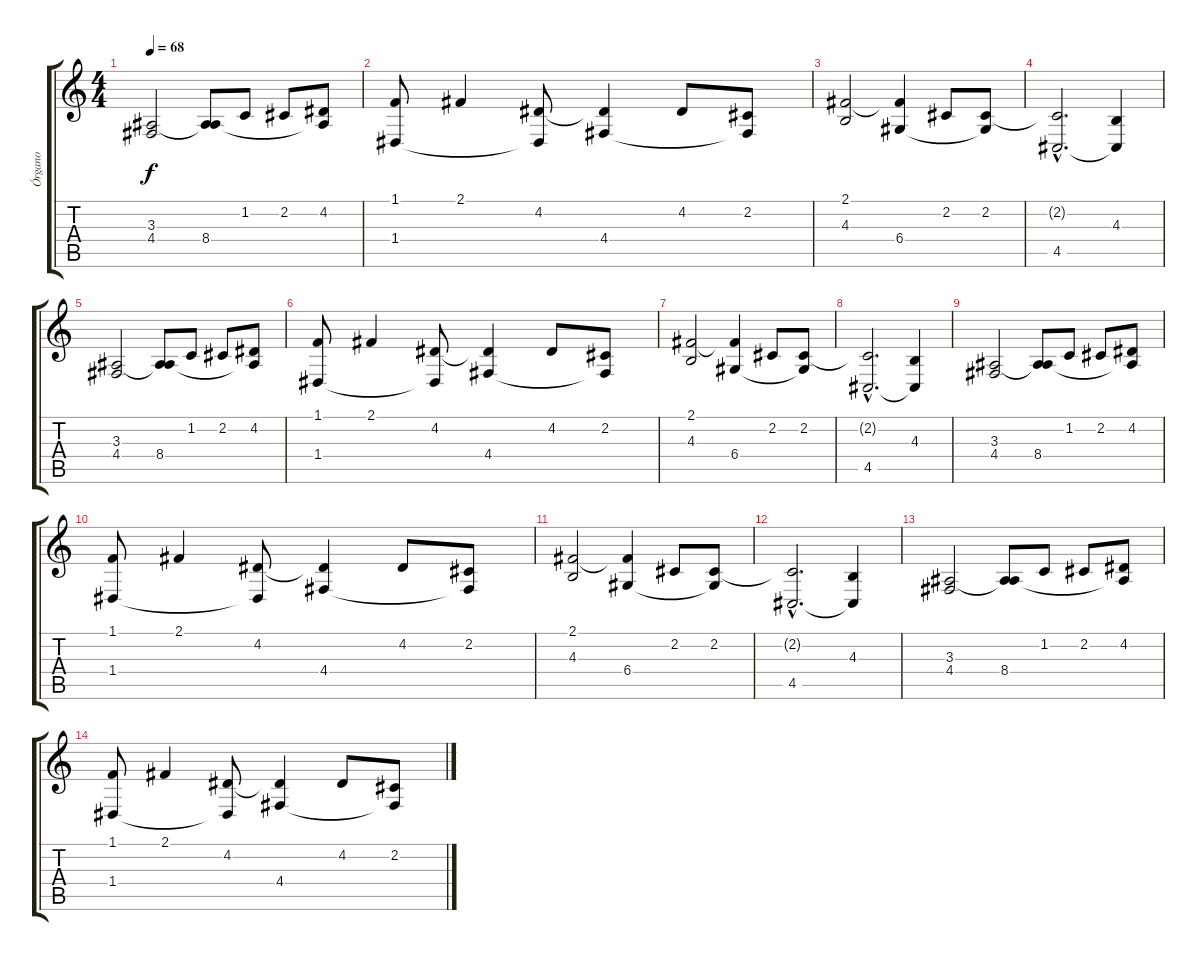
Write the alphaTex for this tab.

\track ("Órgano" "Órgano") {instrument drawbarorgan}
\staff {score tabs}
\tuning (E4 B3 G3 D3 A2 E2) {hide}
\ts (4 4)
\tempo 68
\clef g2
\ks c
(3.3 4.4).2{dy f} (3.3{t} 8.4).8 1.2.8 2.2.8 (4.2 8.4{t}).8 |
(1.1 1.4).8 2.1.4 (4.2 1.4{t}).8 (4.2{t} 4.4).4 4.2.8 (2.2 4.4{t}).8 |
(2.1 4.3).2 (2.1{t} 6.4).4 2.2.8 (2.2 6.4{t}).8 |
(2.2{hac t} 4.5{hac}).2{d} (4.3 4.5{t}).4 |
(3.3 4.4).2 (3.3{t} 8.4).8 1.2.8 2.2.8 (4.2 8.4{t}).8 |
(1.1 1.4).8 2.1.4 (4.2 1.4{t}).8 (4.2{t} 4.4).4 4.2.8 (2.2 4.4{t}).8 |
(2.1 4.3).2 (2.1{t} 6.4).4 2.2.8 (2.2 6.4{t}).8 |
(2.2{hac t} 4.5{hac}).2{d} (4.3 4.5{t}).4 |
(3.3 4.4).2 (3.3{t} 8.4).8 1.2.8 2.2.8 (4.2 8.4{t}).8 |
(1.1 1.4).8 2.1.4 (4.2 1.4{t}).8 (4.2{t} 4.4).4 4.2.8 (2.2 4.4{t}).8 |
(2.1 4.3).2 (2.1{t} 6.4).4 2.2.8 (2.2 6.4{t}).8 |
(2.2{hac t} 4.5{hac}).2{d} (4.3 4.5{t}).4 |
(3.3 4.4).2 (3.3{t} 8.4).8 1.2.8 2.2.8 (4.2 8.4{t}).8 |
(1.1 1.4).8 2.1.4 (4.2 1.4{t}).8 (4.2{t} 4.4).4 4.2.8 (2.2 4.4{t}).8
